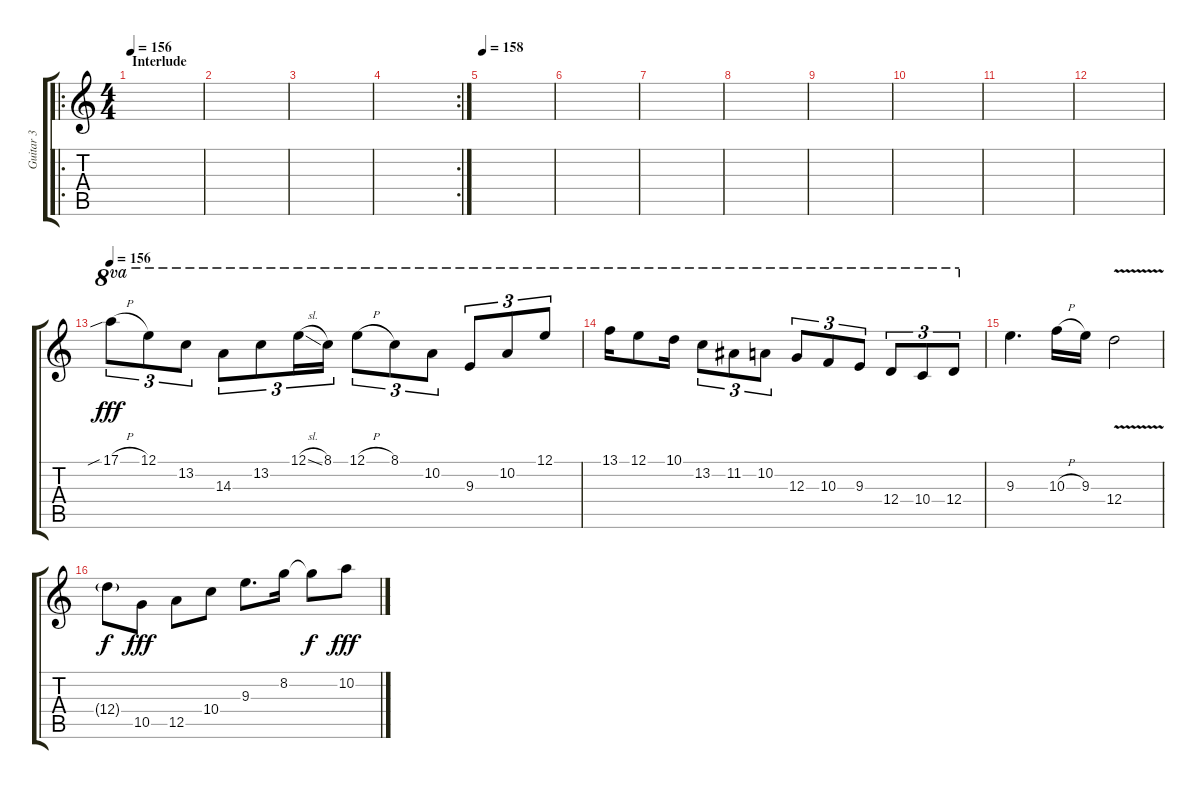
\track ("Guitar 3" "Guitar 3") {instrument distortionguitar}
\staff {score tabs}
\tuning (E4 B3 G3 D3 A2 E2) {hide}
\ro
\ts (4 4)
\section ("" "Interlude")
\tempo 156
\clef g2
\ks c
|
|
|
\rc 2
|
\tempo 158
|
|
|
|
|
|
|
|
\tempo 156
17.1{sib h}.8{tu (3 2) ot 8va dy fff} 12.1.8{tu (3 2) ot 8va} 13.2.8{tu (3 2) ot 8va} 14.3.8{tu (3 2) ot 8va} 13.2.8{tu (3 2) ot 8va} 12.1{sl}.16{tu (3 2) ot 8va} 8.1.16{tu (3 2) ot 8va} 12.1{h}.8{tu (3 2) ot 8va} 8.1.8{tu (3 2) ot 8va} 10.2.8{tu (3 2) ot 8va} 9.3.8{tu (3 2) ot 8va} 10.2.8{tu (3 2) ot 8va} 12.1.8{tu (3 2) ot 8va} |
13.1.16{ot 8va} 12.1.8{ot 8va} 10.1.16{ot 8va} 13.2.8{tu (3 2) ot 8va} 11.2.8{tu (3 2) ot 8va} 10.2.8{tu (3 2) ot 8va} 12.3.8{tu (3 2) ot 8va} 10.3.8{tu (3 2) ot 8va} 9.3.8{tu (3 2) ot 8va} 12.4.8{tu (3 2) ot 8va} 10.4.8{tu (3 2) ot 8va} 12.4.8{tu (3 2) ot 8va} |
9.3.4{d} 10.3{h}.16 9.3.16 12.4{v}.2 |
12.4{g}.8{dy f} 10.5.8{dy fff} 12.5.8 10.4.8 9.3.8{d} 8.2.16 8.2{t}.8{dy f} 10.2.8{dy fff}
